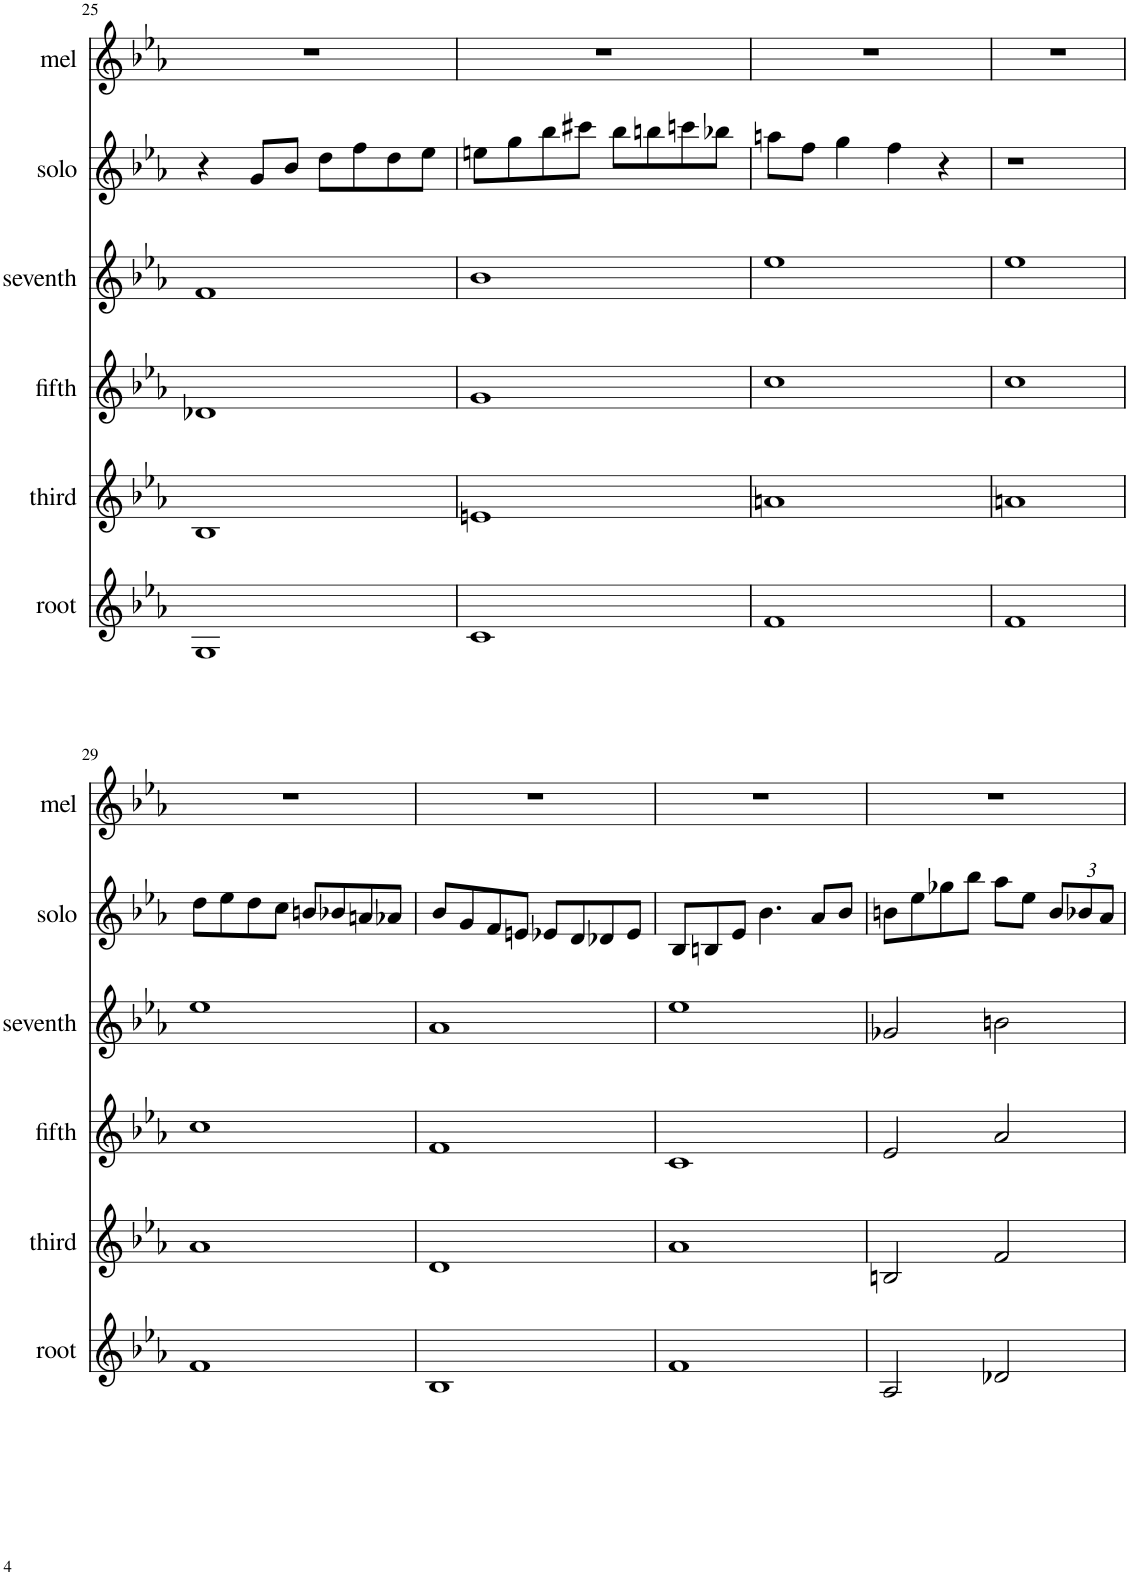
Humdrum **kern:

**kern	**kern	**kern	**kern	**kern	**kern
*part6	*part5	*part4	*part3	*part2	*part1
*staff6	*staff5	*staff4	*staff3	*staff2	*staff1
*I"root	*I"third	*I"fifth	*I"seventh	*I"solo	*I"mel
*I'root	*I'third	*I'fifth	*I'seventh	*I'solo	*I'mel
!!LO:PB:g=z
*clefG2	*clefG2	*clefG2	*clefG2	*clefG2	*clefG2
*k[b-e-a-]	*k[b-e-a-]	*k[b-e-a-]	*k[b-e-a-]	*k[b-e-a-]	*k[b-e-a-]
*M4/4	*M4/4	*M4/4	*M4/4	*M4/4	*M4/4
=25	=25	=25	=25	=25	=25
1G	1B-	1d-X	1f	4r	1r
.	.	.	.	8g/L	.
.	.	.	.	8b-/J	.
.	.	.	.	8dd\L	.
.	.	.	.	8ff\	.
.	.	.	.	8dd\	.
.	.	.	.	8ee-\J	.
=26	=26	=26	=26	=26	=26
1c	1en	1g	1b-	8een\L	1r
.	.	.	.	8gg\	.
.	.	.	.	8bb-\	.
.	.	.	.	8ccc#X\J	.
.	.	.	.	8bb-\L	.
.	.	.	.	8bbn\	.
.	.	.	.	8cccn\	.
.	.	.	.	8bb-X\J	.
=27	=27	=27	=27	=27	=27
1f	1an	1cc	1ee-	8aan\L	1r
.	.	.	.	8ff\J	.
.	.	.	.	4gg\	.
.	.	.	.	4ff\	.
.	.	.	.	4r	.
=28	=28	=28	=28	=28	=28
1f	1an	1cc	1ee-	1r	1r
!!LO:LB:g=z
=29	=29	=29	=29	=29	=29
1f	1a-	1cc	1ee-	8dd\L	1r
.	.	.	.	8ee-\	.
.	.	.	.	8dd\	.
.	.	.	.	8cc\J	.
.	.	.	.	8bn/L	.
.	.	.	.	8b-X/	.
.	.	.	.	8an/	.
.	.	.	.	8a-X/J	.
=30	=30	=30	=30	=30	=30
1B-	1d	1f	1a-	8b-/L	1r
.	.	.	.	8g/	.
.	.	.	.	8f/	.
.	.	.	.	8en/J	.
.	.	.	.	8e-X/L	.
.	.	.	.	8d/	.
.	.	.	.	8d-X/	.
.	.	.	.	8e-/J	.
=31	=31	=31	=31	=31	=31
1f	1a-	1c	1ee-	8B-/L	1r
.	.	.	.	8Bn/	.
.	.	.	.	8e-/J	.
.	.	.	.	4.b-\	.
.	.	.	.	8a-/L	.
.	.	.	.	8b-/J	.
=32	=32	=32	=32	=32	=32
2A-/	2Bn/	2e-/	2g-X/	8bn\L	1r
.	.	.	.	8ee-\	.
.	.	.	.	8gg-X\	.
.	.	.	.	8bb-\J	.
2d-X/	2f/	2a-/	2bn\	8aa-\L	.
.	.	.	.	8ee-\J	.
*	*	*	*	*Xbrackettup	*
.	.	.	.	12b/L	.
.	.	.	.	12b-X/	.
.	.	.	.	12a-/J	.
=	=	=	=	=	=
*-	*-	*-	*-	*-	*-
